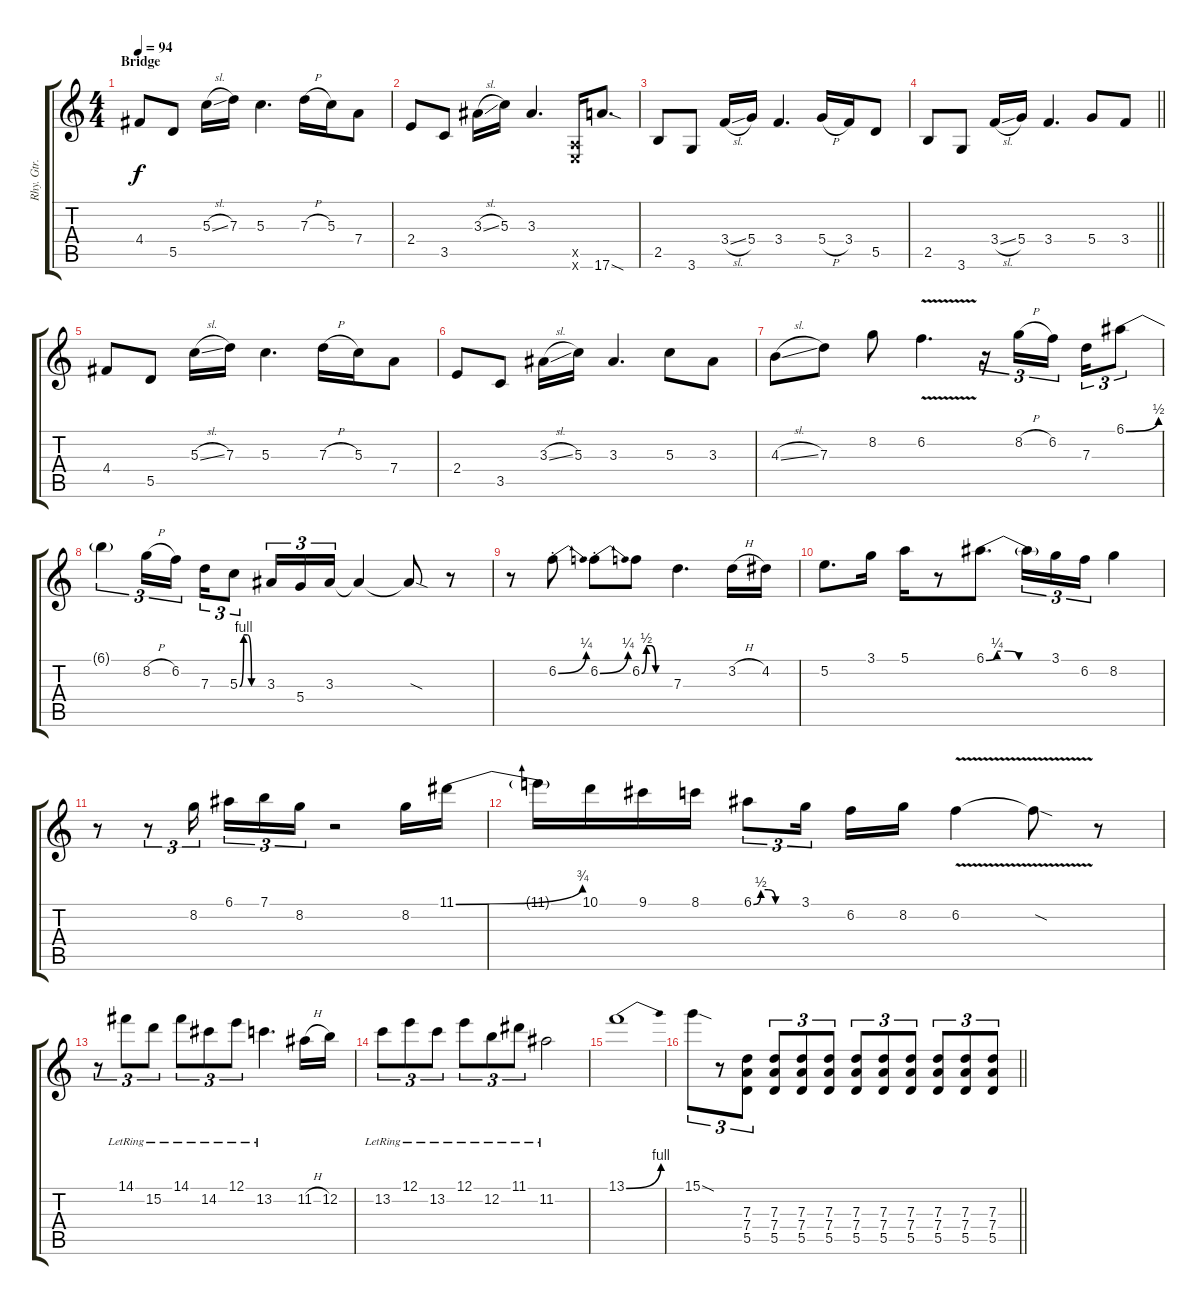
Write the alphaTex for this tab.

\track ("Rhy. Gtr. 1" "Rhy. Gtr. ") {instrument overdrivenguitar}
\staff {score tabs}
\tuning (E4 B3 G3 D3 A2 E2) {hide}
\ts (4 4)
\section ("" "Bridge")
\tempo 94
\clef g2
\ks c
4.4.8{dy f} 5.5.8 5.3{sl}.16 7.3.16 5.3.4{d} 7.3{h}.16 5.3.16 7.4.8 |
2.4.8 3.5.8 3.3{sl}.16 5.3.16 3.3.4{d} (0.5{x} 0.6{x}).16 17.6{sod}.8{d} |
2.5.8 3.6.8 3.4{sl}.16 5.4.16 3.4.4{d} 5.4{h}.16 3.4.16 5.5.8 |
\barLineRight lightlight
2.5.8 3.6.8 3.4{sl}.16 5.4.16 3.4.4{d} 5.4.8 3.4.8 |
4.4.8 5.5.8 5.3{sl}.16 7.3.16 5.3.4{d} 7.3{h}.16 5.3.16 7.4.8 |
2.4.8 3.5.8 3.3{sl}.16 5.3.16 3.3.4{d} 5.3.8 3.3.8 |
4.3{sl}.8 7.3.8 8.2.8 6.2{v}.4{d} r.16{tu (3 2)} 8.2{h}.16{tu (3 2)} 6.2.16{tu (3 2) beam splitsecondary} 7.3.16{tu (3 2)} 6.1{be (bend 0 0 60 2)}.8{tu (3 2)} |
6.1{t}.4{tu (3 2)} 8.2{h}.16{tu (3 2)} 6.2.16{tu (3 2)} 7.3.16{tu (3 2)} 5.3{be (custom 0 0 10 4 20 4 30 0 60 0)}.8{tu (3 2)} 3.3.16{tu (3 2)} 5.4.16{tu (3 2)} 3.3.16{tu (3 2)} 3.3{t}.4 3.3{sod t}.8 r.8 |
r.8 6.2{be (bend 0 0 60 1) st}.8 6.2{be (bend 0 0 60 1) st}.8 6.2{be (custom 0 0 10 2 20 2 30 0 60 0)}.8 7.3.4{d} 3.2{h}.16 4.2.16 |
5.2.8{d} 3.1.16 5.1.16 r.8 6.1{be (custom 0 0 10 1 20 1 30 0 60 0)}.8{d} 6.1{t}.16{tu (3 2)} 3.1.16{tu (3 2)} 6.2.16{tu (3 2)} 8.2.4 |
r.8 r.8{tu (3 2)} 8.2.16{tu (3 2)} 6.1.16{tu (3 2)} 7.1.16{tu (3 2)} 8.2.16{tu (3 2)} r.2 8.2.16 11.1{be (bend 0 0 60 3)}.16 |
11.1{t}.16 10.1.16 9.1.16 8.1.16 6.1{be (custom 0 0 10 2 20 2 30 0 60 0)}.8{tu (3 2)} 3.1.16{tu (3 2) beam splitsecondary} 6.2.16 8.2.16 6.2{v}.4 6.2{sod t}.8 r.8 |
r.8{tu (3 2)} 14.1{lr}.8{tu (3 2)} 15.2{lr}.8{tu (3 2)} 14.1{lr}.8{tu (3 2)} 14.2{lr}.8{tu (3 2)} 12.1{lr}.8{tu (3 2)} 13.2{lr}.4{d} 11.2{h}.16 12.2.16 |
13.2{lr}.8{tu (3 2)} 12.1{lr}.8{tu (3 2)} 13.2{lr}.8{tu (3 2)} 12.1{lr}.8{tu (3 2)} 12.2{lr}.8{tu (3 2)} 11.1{lr}.8{tu (3 2)} 11.2{lr}.2 |
13.1{be (bend 0 0 60 4)}.1 |
\barLineRight lightlight
15.1{sod}.8{tu (3 2)} r.8{tu (3 2)} (7.3 7.4 5.5).8{tu (3 2)} (7.3 7.4 5.5).8{tu (3 2)} (7.3 7.4 5.5).8{tu (3 2)} (7.3 7.4 5.5).8{tu (3 2)} (7.3 7.4 5.5).8{tu (3 2)} (7.3 7.4 5.5).8{tu (3 2)} (7.3 7.4 5.5).8{tu (3 2)} (7.3 7.4 5.5).8{tu (3 2)} (7.3 7.4 5.5).8{tu (3 2)} (7.3 7.4 5.5).8{tu (3 2)}
